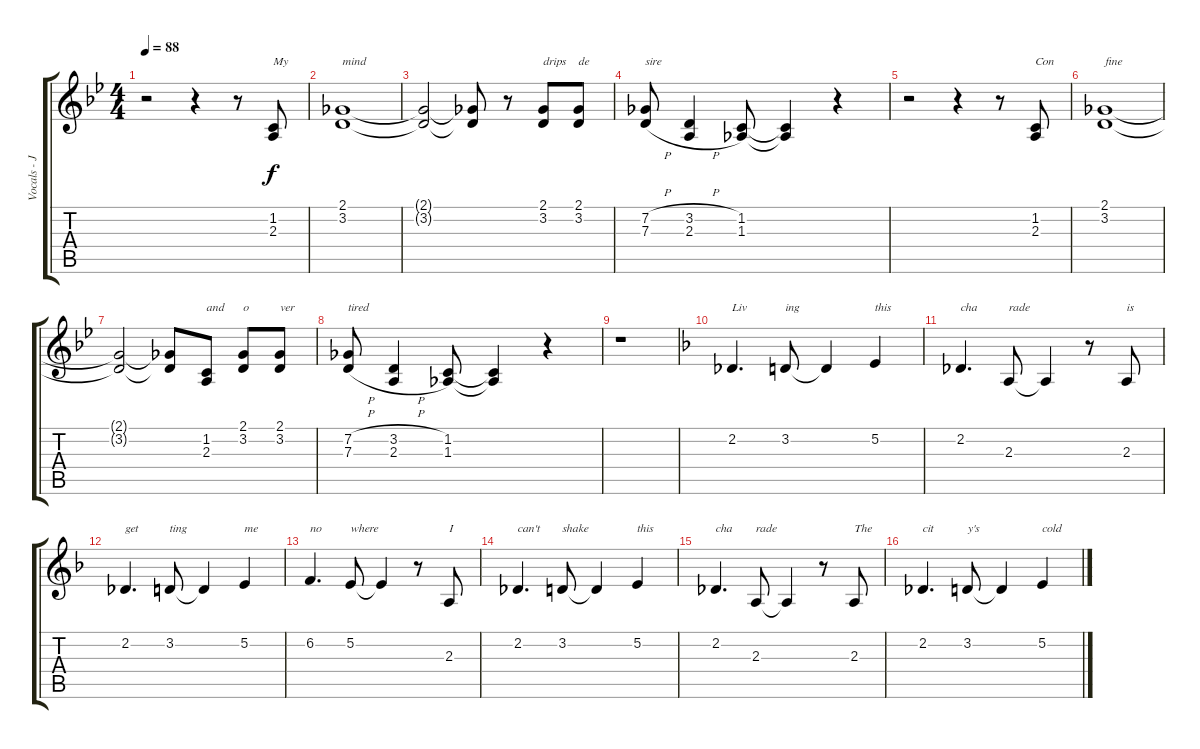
\track ("Vocals - James LaBrie" "Vocals - J") {instrument bassoon}
\staff {score tabs}
\tuning (E4 B3 G3 D3 A2 E2) {hide}
\ts (4 4)
\tempo 88
\clef g2
\ks bb
r.2{dy f} r.4 r.8 (1.2 2.3).8{txt "My"} |
(2.1 3.2).1{txt "mind"} |
(2.1{t} 3.2{t}).2 (2.1{t} 3.2{t}).8 r.8 (2.1 3.2).8{txt "drips"} (2.1 3.2).8{txt "de"} |
(7.2{h} 7.3{h}).8{txt "sire"} (3.2{h} 2.3{h}).4 (1.2 1.3).8 (1.2{t} 1.3{t}).4 r.4 |
r.2 r.4 r.8 (1.2 2.3).8{txt "Con"} |
(2.1 3.2).1{txt "fine"} |
(2.1{t} 3.2{t}).2 (2.1{t} 3.2{t}).8 (1.2 2.3).8{txt "and"} (2.1 3.2).8{txt "o"} (2.1 3.2).8{txt "ver"} |
(7.2{h} 7.3{h}).8{txt "tired"} (3.2{h} 2.3{h}).4 (1.2 1.3).8 (1.2{t} 1.3{t}).4 r.4 |
r.1 |
\ks f
2.2.4{d txt "Liv"} 3.2.8{txt "ing"} 3.2{t}.4 5.2.4{txt "this"} |
2.2.4{d txt "cha"} 2.3.8{txt "rade"} 2.3{t}.4 r.8 2.3.8{txt "is"} |
2.2.4{d txt "get"} 3.2.8{txt "ting"} 3.2{t}.4 5.2.4{txt "me"} |
6.2.4{d txt "no"} 5.2.8{txt "where"} 5.2{t}.4 r.8 2.3.8{txt "I"} |
2.2.4{d txt "can't"} 3.2.8{txt "shake"} 3.2{t}.4 5.2.4{txt "this"} |
2.2.4{d txt "cha"} 2.3.8{txt "rade"} 2.3{t}.4 r.8 2.3.8{txt "The"} |
2.2.4{d txt "cit"} 3.2.8{txt "y's"} 3.2{t}.4 5.2.4{txt "cold"}
